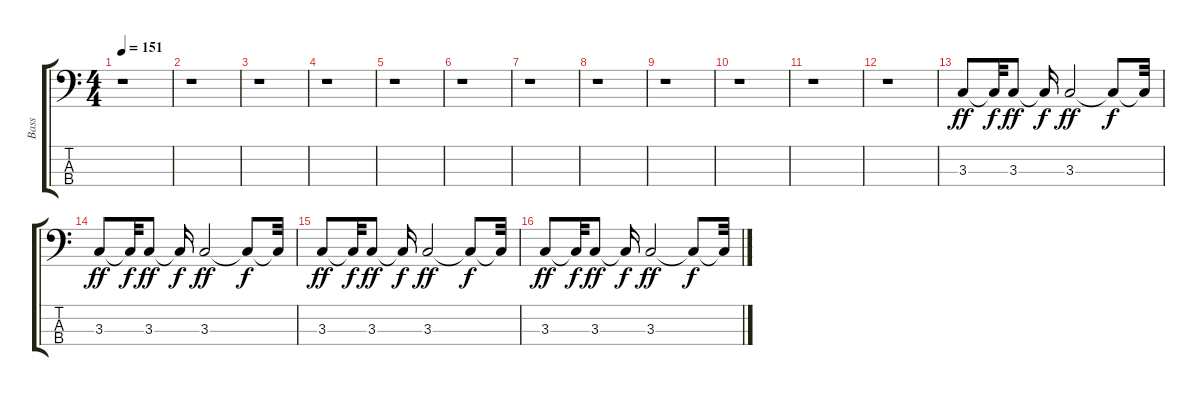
\track ("Bass" "Bass") {instrument electricbassfinger}
\staff {score tabs}
\tuning (G2 D2 A1 E1) {hide}
\ts (4 4)
\tempo 151
\clef f4
\ks c
r.1{dy ff} |
r.1 |
r.1 |
r.1 |
r.1 |
r.1 |
r.1 |
r.1 |
r.1 |
r.1 |
r.1 |
r.1 |
3.3.8 3.3{t}.32{dy f} 3.3.8{dy ff} 3.3{t}.16{dy f} 3.3.2{dy ff} 3.3{t}.8{dy f} 3.3{t}.32 |
3.3.8{dy ff} 3.3{t}.32{dy f} 3.3.8{dy ff} 3.3{t}.16{dy f} 3.3.2{dy ff} 3.3{t}.8{dy f} 3.3{t}.32 |
3.3.8{dy ff} 3.3{t}.32{dy f} 3.3.8{dy ff} 3.3{t}.16{dy f} 3.3.2{dy ff} 3.3{t}.8{dy f} 3.3{t}.32 |
3.3.8{dy ff} 3.3{t}.32{dy f} 3.3.8{dy ff} 3.3{t}.16{dy f} 3.3.2{dy ff} 3.3{t}.8{dy f} 3.3{t}.32
